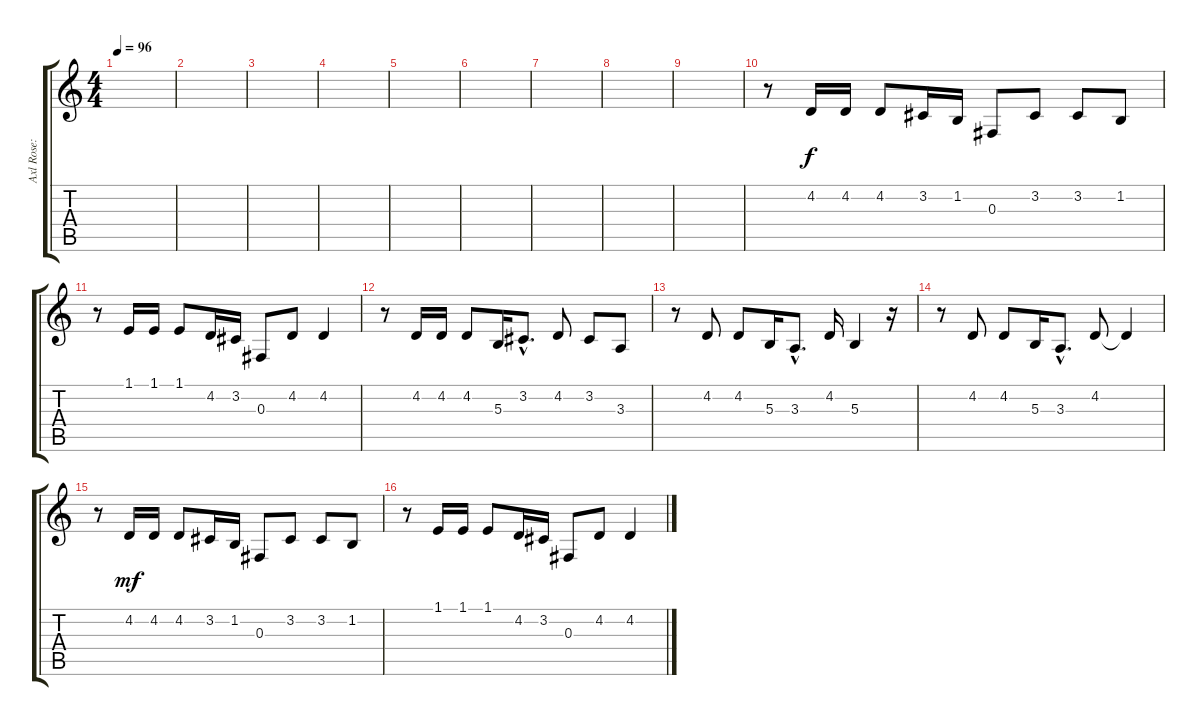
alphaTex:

\track ("Axl Rose: Vocal" "Axl Rose: ") {instrument synthvoice}
\staff {score tabs}
\tuning (Eb4 Bb3 Gb3 Db3 Ab2 Eb2) {hide}
\ts (4 4)
\tempo 96
\clef g2
\ks c
|
|
|
|
|
|
|
|
|
r.8 4.2.16 4.2.16 4.2.8 3.2.16 1.2.16 0.3.8 3.2.8 3.2.8 1.2.8 |
r.8 1.1.16 1.1.16 1.1.8 4.2.16 3.2.16 0.3.8 4.2.8 4.2.4 |
r.8 4.2.16 4.2.16 4.2.8 5.3.16 3.2{hac}.8{d} 4.2.8 3.2.8 3.3.8 |
r.8 4.2.8 4.2.8 5.3.16 3.3{hac}.8{d} 4.2.16 5.3.4 r.16 |
r.8 4.2.8 4.2.8 5.3.16 3.3{hac}.8{d} 4.2.8 4.2{t}.4{dy f} |
r.8 4.2.16{dy mf} 4.2.16 4.2.8 3.2.16 1.2.16 0.3.8 3.2.8 3.2.8 1.2.8 |
r.8 1.1.16 1.1.16 1.1.8 4.2.16 3.2.16 0.3.8 4.2.8 4.2.4
